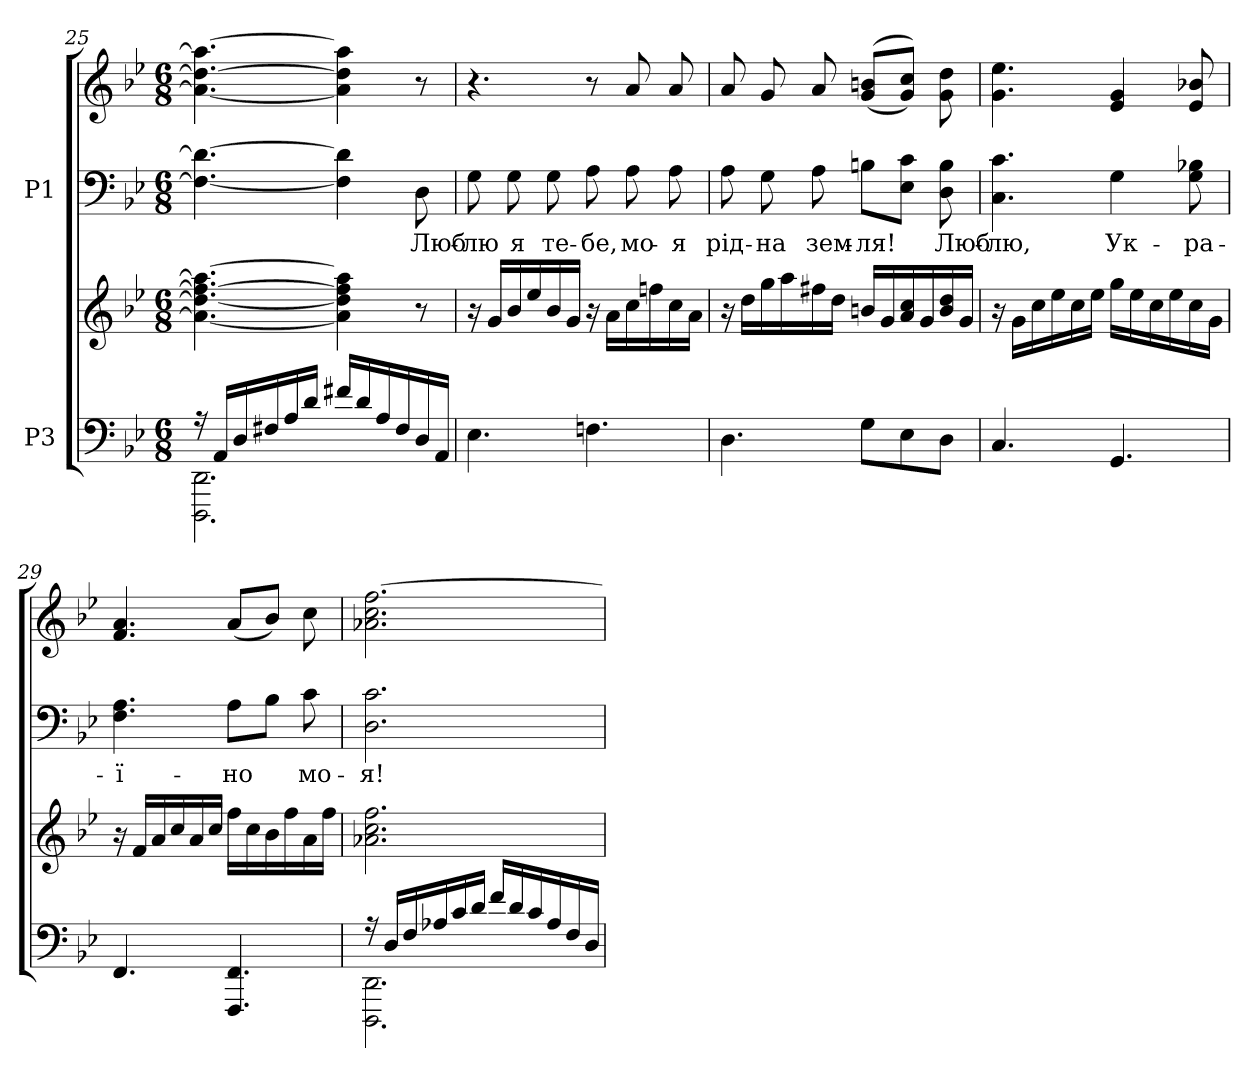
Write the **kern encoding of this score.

**kern	**kern	**kern	**text	**kern
*part2	*part2	*part1	*part1	*part1
*staff4	*staff3	*staff2	*staff2	*staff1
*I"P3	*	*I"P1	*	*
!!LO:PB:g=z
*clefF4	*clefG2	*clefF4	*	*clefG2
*k[b-e-]	*k[b-e-]	*k[b-e-]	*	*k[b-e-]
*g:	*g:	*g:	*	*g:
*M6/8	*M6/8	*M6/8	*	*M6/8
=25	=25	=25	=25	=25
*^	*	*	*	*
16r	2.DDDi\ 2.DDi	4.ai\_< 4.ddi_< 4.ff#i_> 4.aai_>	4.F#i\_< 4.di_>	.	4.ai\_< 4.ddi_> 4.aai_>
16AAi/LL	.	.	.	.	.
16Di/	.	.	.	.	.
16F#Xi/	.	.	.	.	.
16Ai/	.	.	.	.	.
16di/JJ	.	.	.	.	.
16f#Xi/LL	.	4ai\] 4ddi] 4ff#i] 4aai]	4F#i\] 4di]	.	4ai\] 4ddi] 4aai]
16di/	.	.	.	.	.
16Ai/	.	.	.	.	.
16F#i/	.	.	.	.	.
!	!	!	!	!LO:LY:a:color=#000000	!
16Di/	.	8r	8Di\	Люб-	8r
16AAi/JJ	.	.	.	.	.
*v	*v	*	*	*	*
=26	=26	=26	=26	=26
!	!	!	!LO:LY:a:color=#000000	!
4.E-i\	16r	8Gi\	-лю	4.r
.	16gi/LL	.	.	.
!	!	!	!LO:LY:a:color=#000000	!
.	16b-i/	8Gi\	я	.
.	16ee-i/	.	.	.
!	!	!	!LO:LY:a:color=#000000	!
.	16b-i/	8Gi\	те-	.
.	16gi/JJ	.	.	.
!	!	!	!LO:LY:a:color=#000000	!
4.Fni\	16r	8Ai\	-бе,	8r
.	16ai\LL	.	.	.
!	!	!	!LO:LY:a:color=#000000	!
.	16cci\	8Ai\	мо-	8ai/
.	16ffni\	.	.	.
!	!	!	!LO:LY:a:color=#000000	!
.	16cci\	8Ai\	-я	8ai/
.	16ai\JJ	.	.	.
=27	=27	=27	=27	=27
!	!	!	!LO:LY:a:color=#000000	!
4.Di\	16r	8Ai\	рід-	8ai/
.	16ddi\LL	.	.	.
!	!	!	!LO:LY:a:color=#000000	!
.	16ggi\	8Gi\	-на	8gi/
.	16aai\	.	.	.
!	!	!	!LO:LY:a:color=#000000	!
.	16ff#Xi\	8Ai\	зем-	8ai/
.	16ddi\JJ	.	.	.
!	!	!	!LO:LY:a:color=#000000	!
8Gi\L	16bni/LL	8Bni\L	-ля!	((8gi/ 8bniL
.	16gi/	.	.	.
8E-i\	16ai/ 16cci	8E-i\ 8ciJ	.	8gi/ 8cciJ))
.	16gi/	.	.	.
!	!	!	!LO:LY:a:color=#000000	!
8Di\J	16bi/ 16ddi	8Di\ 8Bi	Люб-	8gi\ 8ddi
.	16gi/JJ	.	.	.
!!LO:LB:g=z
=28	=28	=28	=28	=28
!	!	!	!LO:LY:a:color=#000000	!
4.Ci/	16r	4.Ci\ 4.ci	-лю,	4.gi\ 4.ee-i
.	16gi\LL	.	.	.
.	16cci\	.	.	.
.	16ee-i\	.	.	.
.	16cci\	.	.	.
.	16ee-i\JJ	.	.	.
!	!	!	!LO:LY:a:color=#000000	!
4.GGi/	16ggi\LL	4Gi\	Ук-	4e-i/ 4gi
.	16ee-i\	.	.	.
.	16cci\	.	.	.
.	16ee-i\	.	.	.
!	!	!	!LO:LY:a:color=#000000	!
.	16cci\	8Gi\ 8B-Xi	-ра-	8e-i/ 8b-Xi
.	16gi\JJ	.	.	.
=29	=29	=29	=29	=29
!	!	!	!LO:LY:a:color=#000000	!
4.FFi/	16r	4.Fi\ 4.Ai	-ї-	4.fi/ 4.ai
.	16fi/LL	.	.	.
.	16ai/	.	.	.
.	16cci/	.	.	.
.	16ai/	.	.	.
.	16cci/JJ	.	.	.
!	!	!	!LO:LY:a:color=#000000	!
4.FFFi/ 4.FFi	16ffi\LL	8Ai\L	-но	(8ai/L
.	16cci\	.	.	.
.	16b-i\	8B-i\J	.	8b-i/J)
.	16ffi\	.	.	.
!	!	!	!LO:LY:a:color=#000000	!
.	16ai\	8ci\	мо-	8cci\
.	16ffi\JJ	.	.	.
=30	=30	=30	=30	=30
*^	*	*	*	*
!	!	!	!	!LO:LY:a:color=#000000	!
16r	2.DDDi\ 2.DDi	2.a-Xi\ 2.cci 2.ffi	2.Di\ 2.ci	-я!	2.a-Xi\ 2.cci [>2.ffi
16Di/LL	.	.	.	.	.
16Fi/	.	.	.	.	.
16A-Xi/	.	.	.	.	.
16ci/	.	.	.	.	.
16di/JJ	.	.	.	.	.
16fi/LL	.	.	.	.	.
16di/	.	.	.	.	.
16ci/	.	.	.	.	.
16A-i/	.	.	.	.	.
16Fi/	.	.	.	.	.
16Di/JJ	.	.	.	.	.
*v	*v	*	*	*	*
=	=	=	=	=
*-	*-	*-	*-	*-
